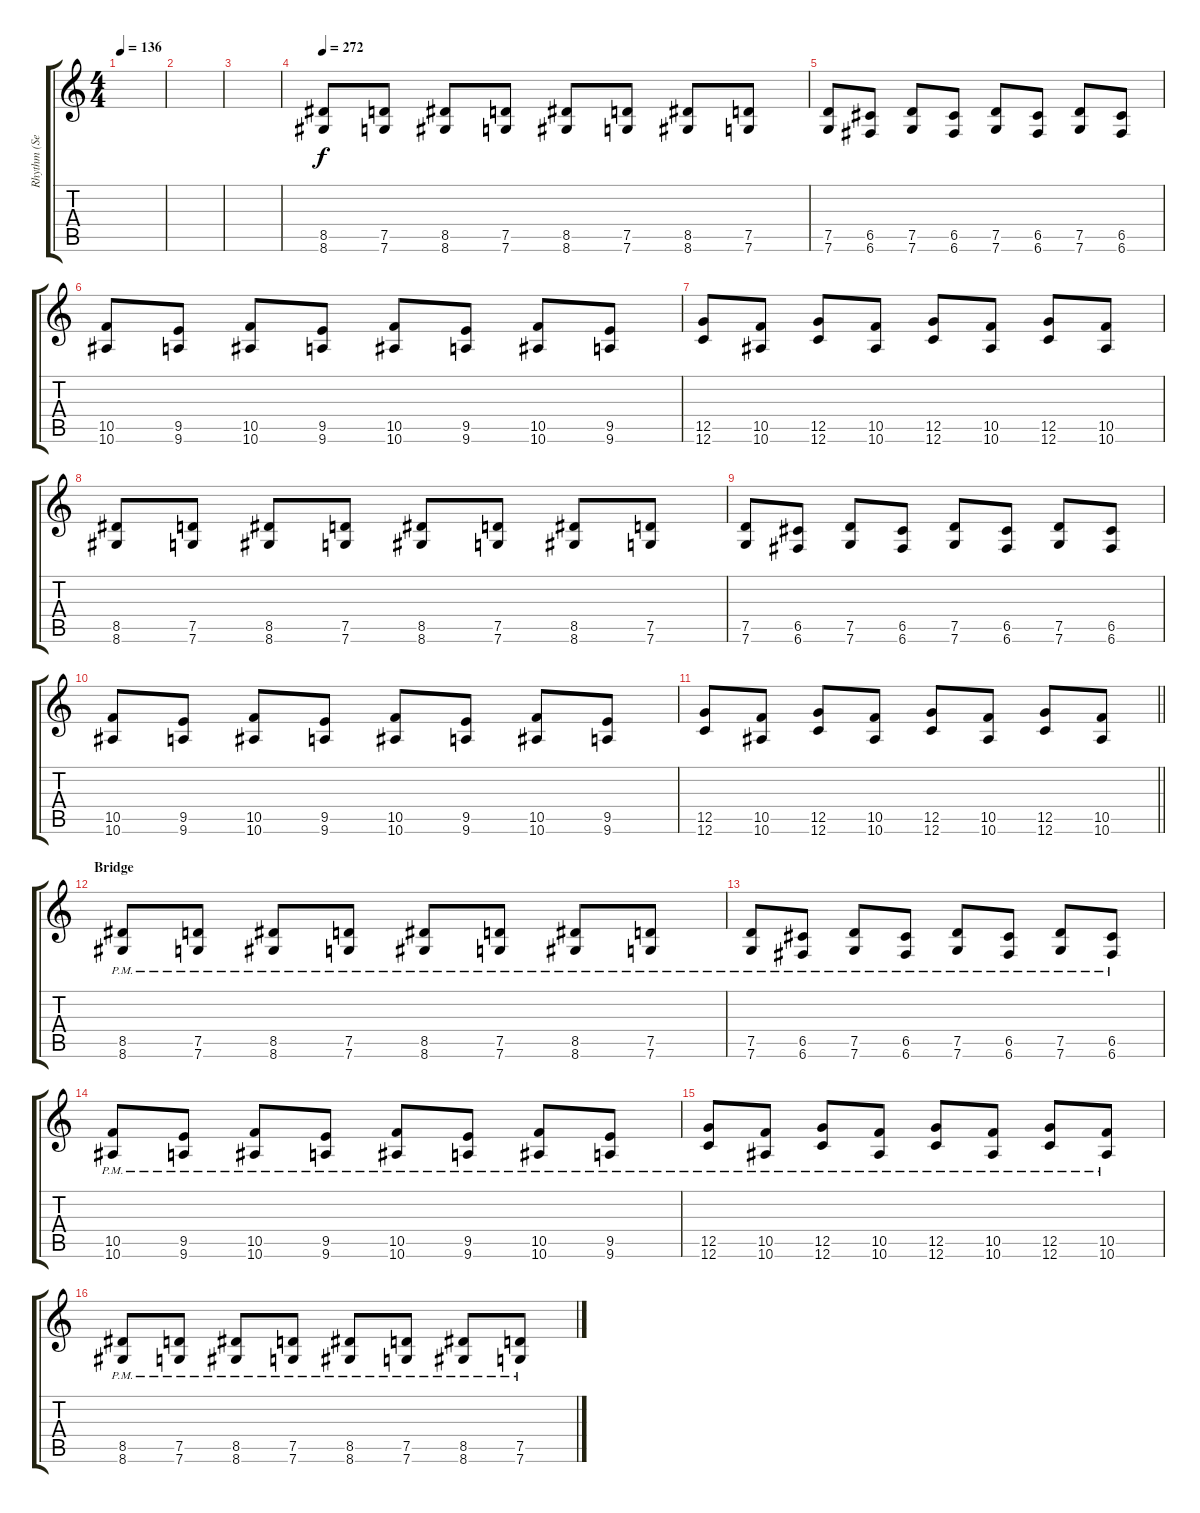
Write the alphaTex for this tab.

\track ("Rhythm (Seri Tankian)" "Rhythm (Se") {instrument overdrivenguitar}
\staff {score tabs}
\tuning (D4 A3 F3 C3 G2 C2) {hide}
\ts (4 4)
\tempo 136
\clef g2
\ks c
|
|
|
\tempo 272
(8.5 8.6).8{balance 16} (7.5 7.6).8 (8.5 8.6).8 (7.5 7.6).8 (8.5 8.6).8 (7.5 7.6).8 (8.5 8.6).8 (7.5 7.6).8 |
(7.5 7.6).8 (6.5 6.6).8 (7.5 7.6).8 (6.5 6.6).8 (7.5 7.6).8 (6.5 6.6).8 (7.5 7.6).8 (6.5 6.6).8 |
(10.5 10.6).8 (9.5 9.6).8 (10.5 10.6).8 (9.5 9.6).8 (10.5 10.6).8 (9.5 9.6).8 (10.5 10.6).8 (9.5 9.6).8 |
(12.5 12.6).8 (10.5 10.6).8 (12.5 12.6).8 (10.5 10.6).8 (12.5 12.6).8 (10.5 10.6).8 (12.5 12.6).8 (10.5 10.6).8 |
(8.5 8.6).8 (7.5 7.6).8 (8.5 8.6).8 (7.5 7.6).8 (8.5 8.6).8 (7.5 7.6).8 (8.5 8.6).8 (7.5 7.6).8 |
(7.5 7.6).8 (6.5 6.6).8 (7.5 7.6).8 (6.5 6.6).8 (7.5 7.6).8 (6.5 6.6).8 (7.5 7.6).8 (6.5 6.6).8 |
(10.5 10.6).8 (9.5 9.6).8 (10.5 10.6).8 (9.5 9.6).8 (10.5 10.6).8 (9.5 9.6).8 (10.5 10.6).8 (9.5 9.6).8 |
\barLineRight lightlight
(12.5 12.6).8 (10.5 10.6).8 (12.5 12.6).8 (10.5 10.6).8 (12.5 12.6).8 (10.5 10.6).8 (12.5 12.6).8 (10.5 10.6).8 |
\section ("" "Bridge")
(8.5{pm} 8.6{pm}).8 (7.5{pm} 7.6{pm}).8 (8.5{pm} 8.6{pm}).8 (7.5{pm} 7.6{pm}).8 (8.5{pm} 8.6{pm}).8 (7.5{pm} 7.6{pm}).8 (8.5{pm} 8.6{pm}).8 (7.5{pm} 7.6{pm}).8 |
(7.5{pm} 7.6{pm}).8 (6.5{pm} 6.6{pm}).8 (7.5{pm} 7.6{pm}).8 (6.5{pm} 6.6{pm}).8 (7.5{pm} 7.6{pm}).8 (6.5{pm} 6.6{pm}).8 (7.5{pm} 7.6{pm}).8 (6.5{pm} 6.6{pm}).8 |
(10.5{pm} 10.6{pm}).8 (9.5{pm} 9.6{pm}).8 (10.5{pm} 10.6{pm}).8 (9.5{pm} 9.6{pm}).8 (10.5{pm} 10.6{pm}).8 (9.5{pm} 9.6{pm}).8 (10.5{pm} 10.6{pm}).8 (9.5{pm} 9.6{pm}).8 |
(12.5{pm} 12.6{pm}).8 (10.5{pm} 10.6{pm}).8 (12.5{pm} 12.6{pm}).8 (10.5{pm} 10.6{pm}).8 (12.5{pm} 12.6{pm}).8 (10.5{pm} 10.6{pm}).8 (12.5{pm} 12.6{pm}).8 (10.5{pm} 10.6{pm}).8 |
(8.5{pm} 8.6{pm}).8 (7.5{pm} 7.6{pm}).8 (8.5{pm} 8.6{pm}).8 (7.5{pm} 7.6{pm}).8 (8.5{pm} 8.6{pm}).8 (7.5{pm} 7.6{pm}).8 (8.5{pm} 8.6{pm}).8 (7.5{pm} 7.6{pm}).8
